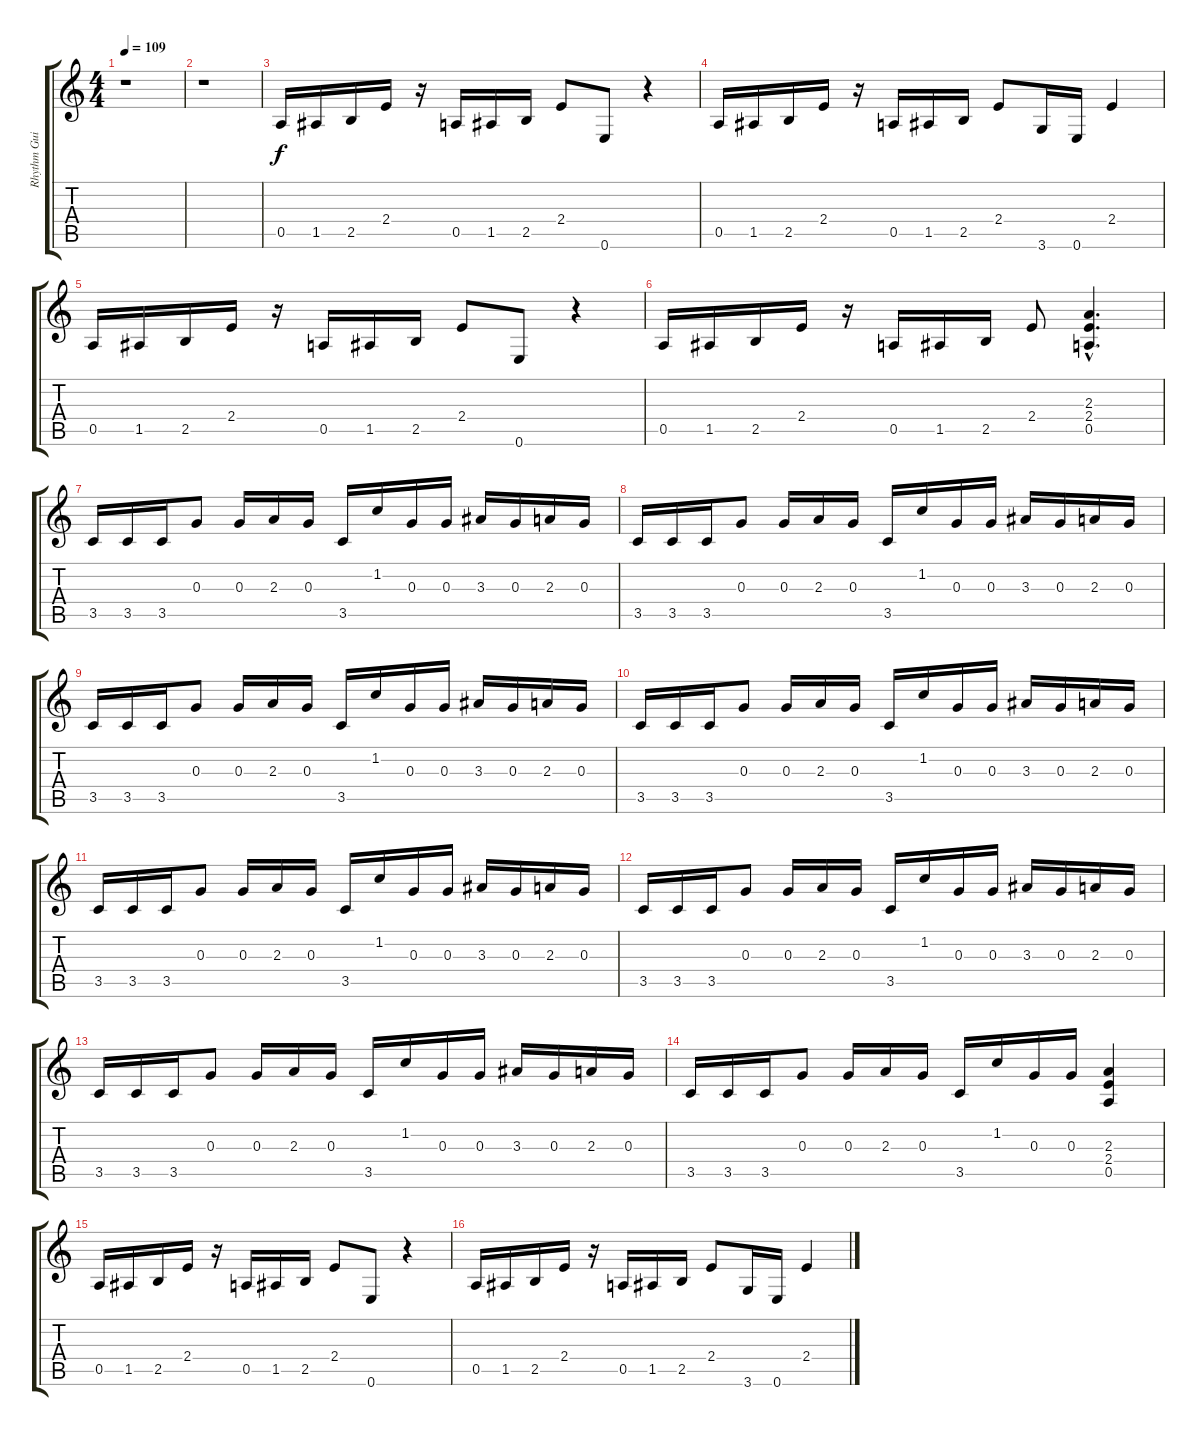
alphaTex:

\track ("Rhythm Guitar" "Rhythm Gui") {instrument overdrivenguitar}
\staff {score tabs}
\tuning (E4 B3 G3 D3 A2 E2) {hide}
\ts (4 4)
\tempo 109
\clef g2
\ks c
r.1{dy f instrument overdrivenguitar} |
r.1 |
0.5.16 1.5.16 2.5.16 2.4.16 r.16 0.5.16 1.5.16 2.5.16 2.4.8 0.6.8 r.4 |
0.5.16 1.5.16 2.5.16 2.4.16 r.16 0.5.16 1.5.16 2.5.16 2.4.8 3.6.16 0.6.16 2.4.4 |
0.5.16 1.5.16 2.5.16 2.4.16 r.16 0.5.16 1.5.16 2.5.16 2.4.8 0.6.8 r.4 |
0.5.16 1.5.16 2.5.16 2.4.16 r.16 0.5.16 1.5.16 2.5.16 2.4.8 (2.3{hac} 2.4{hac} 0.5{hac}).4{d} |
3.5.16{instrument electricguitarmuted} 3.5.16 3.5.16 0.3.8 0.3.16 2.3.16 0.3.16 3.5.16 1.2.16 0.3.16 0.3.16 3.3.16 0.3.16 2.3.16 0.3.16 |
3.5.16 3.5.16 3.5.16 0.3.8 0.3.16 2.3.16 0.3.16 3.5.16 1.2.16 0.3.16 0.3.16 3.3.16 0.3.16 2.3.16 0.3.16 |
3.5.16 3.5.16 3.5.16 0.3.8 0.3.16 2.3.16 0.3.16 3.5.16 1.2.16 0.3.16 0.3.16 3.3.16 0.3.16 2.3.16 0.3.16 |
3.5.16 3.5.16 3.5.16 0.3.8 0.3.16 2.3.16 0.3.16 3.5.16 1.2.16 0.3.16 0.3.16 3.3.16 0.3.16 2.3.16 0.3.16 |
3.5.16 3.5.16 3.5.16 0.3.8 0.3.16 2.3.16 0.3.16 3.5.16 1.2.16 0.3.16 0.3.16 3.3.16 0.3.16 2.3.16 0.3.16 |
3.5.16 3.5.16 3.5.16 0.3.8 0.3.16 2.3.16 0.3.16 3.5.16 1.2.16 0.3.16 0.3.16 3.3.16 0.3.16 2.3.16 0.3.16 |
3.5.16 3.5.16 3.5.16 0.3.8 0.3.16 2.3.16 0.3.16 3.5.16 1.2.16 0.3.16 0.3.16 3.3.16 0.3.16 2.3.16 0.3.16 |
3.5.16 3.5.16 3.5.16 0.3.8 0.3.16 2.3.16 0.3.16 3.5.16 1.2.16 0.3.16 0.3.16 (2.3 2.4 0.5).4{instrument overdrivenguitar} |
0.5.16 1.5.16 2.5.16 2.4.16 r.16 0.5.16 1.5.16 2.5.16 2.4.8 0.6.8 r.4 |
0.5.16 1.5.16 2.5.16 2.4.16 r.16 0.5.16 1.5.16 2.5.16 2.4.8 3.6.16 0.6.16 2.4.4
